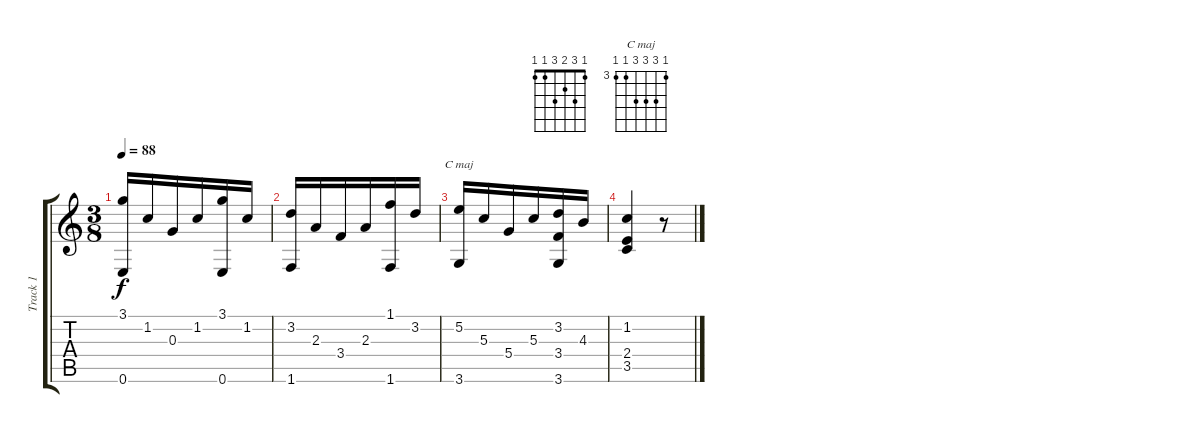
\track ("Track 1" "Track 1") {instrument acousticguitarnylon}
\staff {score tabs}
\tuning (E4 B3 G3 D3 A2 E2) {hide}
\chord ("" 1 3 2 3 1 1)
\chord ("C maj\u0000\u0000\u0000\u0000\u0000\u0000\u0000\u0000\u0000\u0000\u0000" 3 5 5 5 3 3) {firstfret 3}
\ts (3 8)
\tempo 88
\clef g2
\ks c
(3.1 0.6).16{dy f} 1.2.16 0.3.16 1.2.16 (3.1 0.6).16 1.2.16 |
(3.2 1.6).16{ch ""} 2.3.16 3.4.16 2.3.16 (1.1 1.6).16 3.2.16 |
(5.2 3.6).16{ch "C maj\u0000\u0000\u0000\u0000\u0000\u0000\u0000\u0000\u0000\u0000\u0000"} 5.3.16 5.4.16 5.3.16 (3.2 3.4 3.6).16 4.3.16 |
(1.2 2.4 3.5).4 r.8
